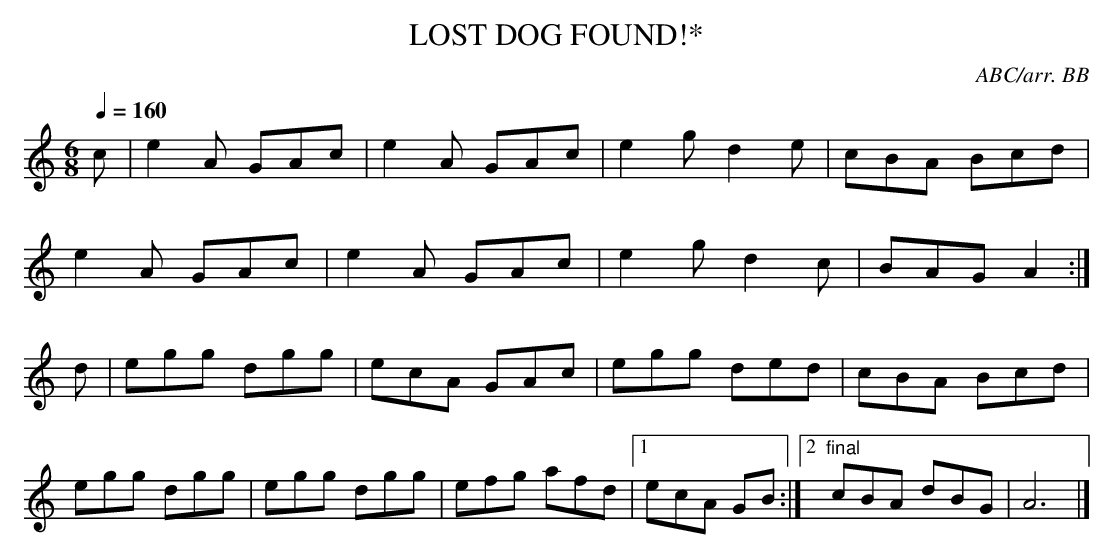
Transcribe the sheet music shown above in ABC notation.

X:1
T:LOST DOG FOUND!*
C:ABC/arr. BB
second part. This may however have been intended by
Levey to be an A-B-A tune, and I created the sound file
on that basis. Either way it's a cute tune!
Q:1/4=160
M:6/8
K:Am
c|e2A GAc|e2A GAc|e2g d2e|cBA Bcd|
e2A GAc|e2A GAc|e2g d2c|BAG A2:|
d|egg dgg|ecA GAc|egg ded|cBA Bcd|
egg dgg|egg dgg|efg afd|1ecA GB :|\
[2"final"cBA dBG|A6|]
